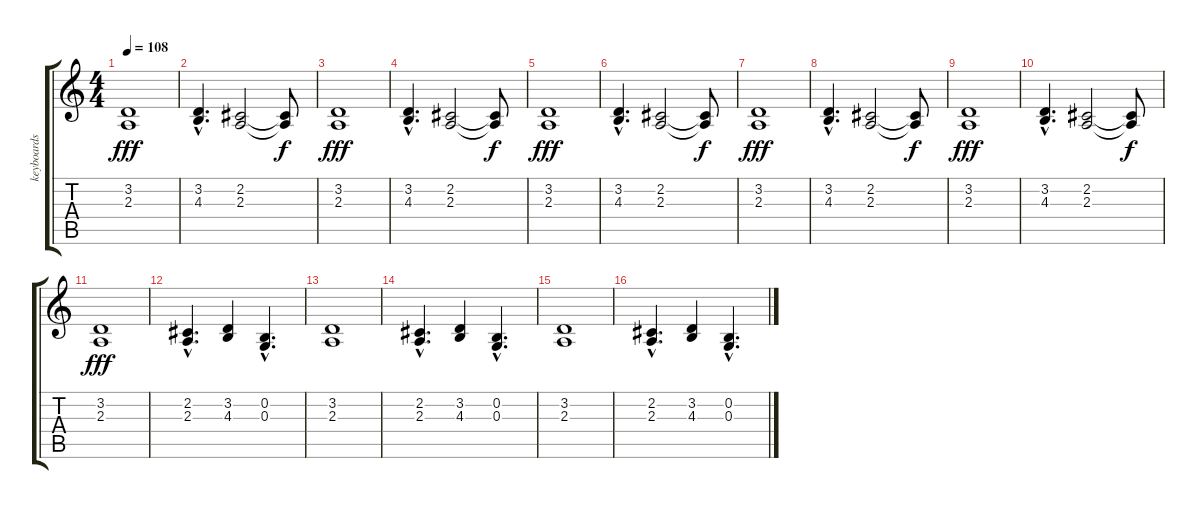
\track ("keyboards" "keyboards") {instrument pad2warm}
\staff {score tabs}
\tuning (E4 B3 G3 D3 A2 E2) {hide}
\ts (4 4)
\tempo 108
\clef g2
\ks c
(3.2 2.3).1{dy fff} |
(3.2{hac} 4.3{hac}).4{d} (2.2 2.3).2 (2.2{t} 2.3{t}).8{dy f} |
(3.2 2.3).1{dy fff} |
(3.2{hac} 4.3{hac}).4{d} (2.2 2.3).2 (2.2{t} 2.3{t}).8{dy f} |
(3.2 2.3).1{dy fff} |
(3.2{hac} 4.3{hac}).4{d} (2.2 2.3).2 (2.2{t} 2.3{t}).8{dy f} |
(3.2 2.3).1{dy fff} |
(3.2{hac} 4.3{hac}).4{d} (2.2 2.3).2 (2.2{t} 2.3{t}).8{dy f} |
(3.2 2.3).1{dy fff} |
(3.2{hac} 4.3{hac}).4{d} (2.2 2.3).2 (2.2{t} 2.3{t}).8{dy f} |
(3.2 2.3).1{dy fff volume 13} |
(2.2{hac} 2.3{hac}).4{d} (3.2 4.3).4 (0.2{hac} 0.3{hac}).4{d} |
(3.2 2.3).1 |
(2.2{hac} 2.3{hac}).4{d} (3.2 4.3).4 (0.2{hac} 0.3{hac}).4{d} |
(3.2 2.3).1 |
(2.2{hac} 2.3{hac}).4{d} (3.2 4.3).4 (0.2{hac} 0.3{hac}).4{d}
